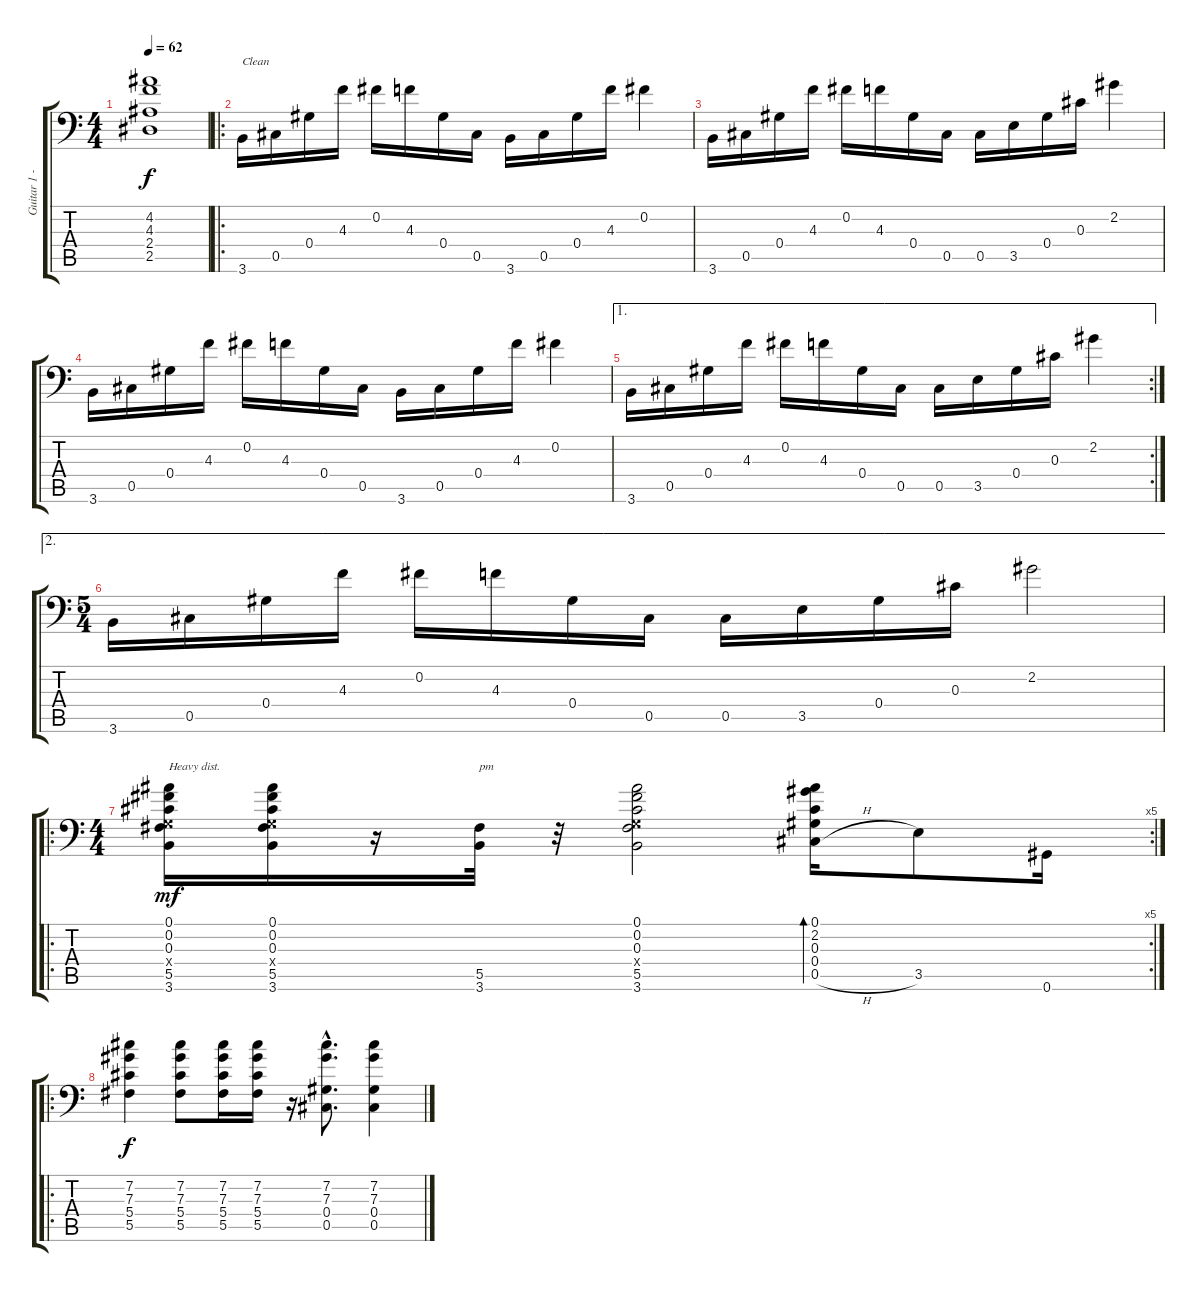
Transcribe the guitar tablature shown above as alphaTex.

\track ("Guitar 1 - Mike Mushock" "Guitar 1 -") {instrument overdrivenguitar}
\staff {score tabs}
\tuning (Bb3 Gb3 Db3 Ab2 Db2 Ab1) {hide}
\ts (4 4)
\tempo 62
\clef f4
\ks c
(4.2 4.3 2.4 2.5).1{dy f} |
\ro
3.6.16{txt "Clean" instrument electricguitarclean} 0.5.16 0.4.16 4.3.16 0.2.16 4.3.16 0.4.16 0.5.16 3.6.16 0.5.16 0.4.16 4.3.16 0.2.4 |
3.6.16 0.5.16 0.4.16 4.3.16 0.2.16 4.3.16 0.4.16 0.5.16 0.5.16 3.5.16 0.4.16 0.3.16 2.2.4 |
3.6.16 0.5.16 0.4.16 4.3.16 0.2.16 4.3.16 0.4.16 0.5.16 3.6.16 0.5.16 0.4.16 4.3.16 0.2.4 |
\ae 1
\rc 2
3.6.16 0.5.16 0.4.16 4.3.16 0.2.16 4.3.16 0.4.16 0.5.16 0.5.16 3.5.16 0.4.16 0.3.16 2.2.4 |
\ae 2
\ts (5 4)
3.6.16 0.5.16 0.4.16 4.3.16 0.2.16 4.3.16 0.4.16 0.5.16 0.5.16 3.5.16 0.4.16 0.3.16 2.2.2 |
\ro
\rc 5
\ts (4 4)
(0.1 0.2 0.3 -1.4{x} 5.5 3.6).16{txt "Heavy dist." dy mf instrument overdrivenguitar} (0.1 0.2 0.3 -1.4{x} 5.5 3.6).16 r.16 (5.5 3.6).32{txt "pm"} r.32 (0.1 0.2 0.3 -1.4{x} 5.5 3.6).2 (0.1 2.2 0.3 0.4 0.5{h}).16{bd 60} 3.5.8 0.6.16 |
\ro
(7.2 7.3 5.4 5.5).4{dy f} (7.2 7.3 5.4 5.5).8 (7.2 7.3 5.4 5.5).16 (7.2 7.3 5.4 5.5).16 r.16 (7.2{hac} 7.3{hac} 0.4{hac} 0.5{hac}).8{d} (7.2 7.3 0.4 0.5).4
